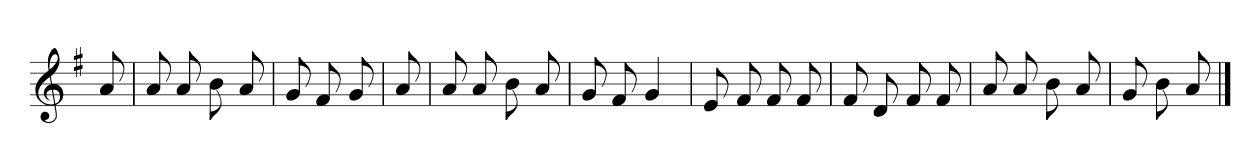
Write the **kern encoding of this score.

**kern
*part1
*staff1
*clefG2
*k[f#]
=
8a
=1
8a
8a
8b
8a
=2
8g
8f#
8g
=3
8a
=4
8a
8a
8b
8a
=5
8g
8f#
4g
=6
8e
8f#
8f#
8f#
=7
8f#
8d
8f#
8f#
=8
8a
8a
8b
8a
=9
8g
8b
8a
==
*-
